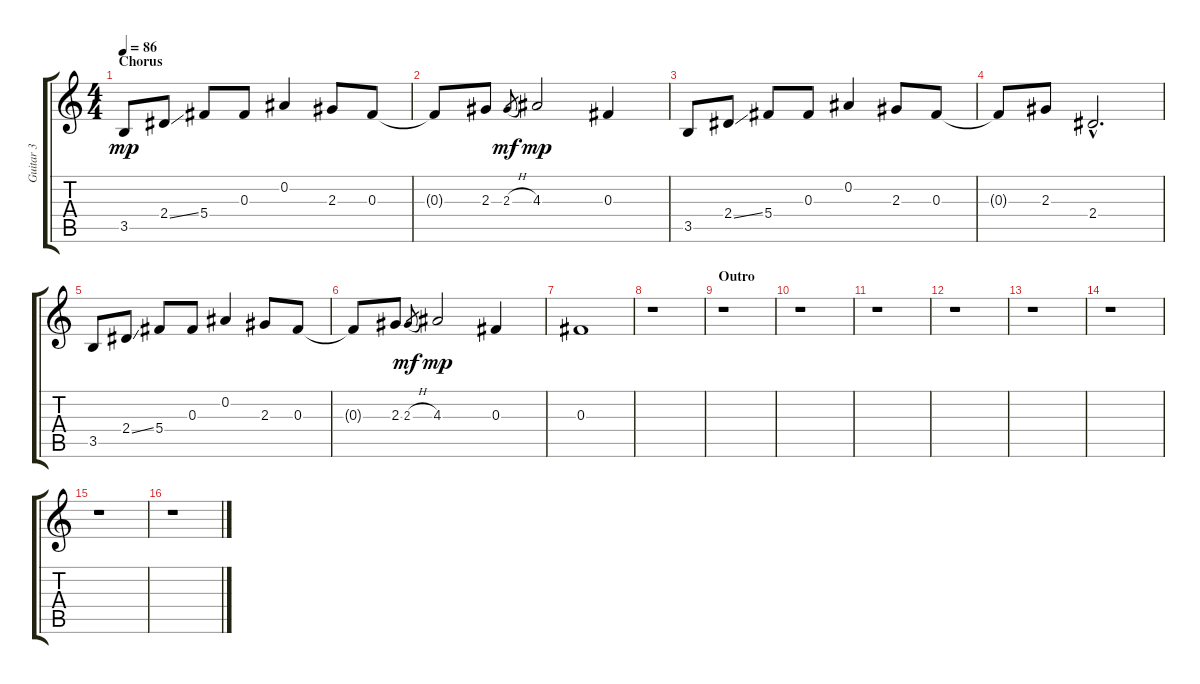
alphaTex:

\track ("Guitar 3" "Guitar 3") {instrument electricguitarjazz}
\staff {score tabs}
\tuning (Eb4 Bb3 Gb3 Db3 Ab2 Eb2) {hide}
\ts (4 4)
\section ("" "Chorus")
\tempo 86
\clef g2
\ks c
3.5.8{dy mp} 2.4{ss}.8 5.4.8 0.3.8 0.2.4 2.3.8 0.3.8 |
0.3{t}.8 2.3.8 2.3{h}.8{gr dy mf} 4.3.2{dy mp} 0.3.4 |
3.5.8 2.4{ss}.8 5.4.8 0.3.8 0.2.4 2.3.8 0.3.8 |
0.3{t}.8 2.3.8 2.4{hac}.2{d} |
3.5.8 2.4{ss}.8 5.4.8 0.3.8 0.2.4 2.3.8 0.3.8 |
0.3{t}.8 2.3.8 2.3{h}.8{gr dy mf} 4.3.2{dy mp} 0.3.4 |
0.3.1 |
r.1 |
\section ("" "Outro")
r.1 |
r.1 |
r.1 |
r.1 |
r.1 |
r.1 |
r.1 |
r.1
